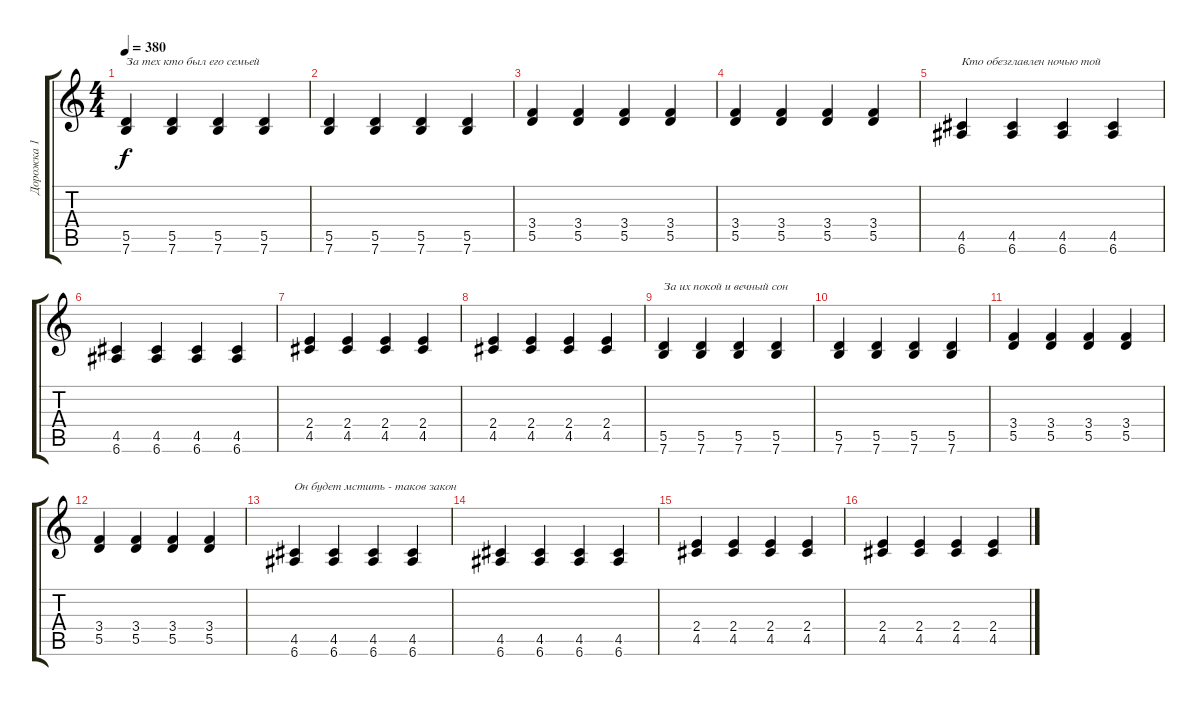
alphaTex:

\track ("Дорожка 1" "Дорожка 1") {instrument distortionguitar}
\staff {score tabs}
\tuning (E4 B3 G3 D3 A2 E2) {hide}
\ts (4 4)
\tempo 380
\clef g2
\ks c
(5.5 7.6).4{txt "За тех кто был его семьей" dy f} (5.5 7.6).4 (5.5 7.6).4 (5.5 7.6).4 |
(5.5 7.6).4 (5.5 7.6).4 (5.5 7.6).4 (5.5 7.6).4 |
(3.4 5.5).4 (3.4 5.5).4 (3.4 5.5).4 (3.4 5.5).4 |
(3.4 5.5).4 (3.4 5.5).4 (3.4 5.5).4 (3.4 5.5).4 |
(4.5 6.6).4{txt "Кто обезглавлен ночью той"} (4.5 6.6).4 (4.5 6.6).4 (4.5 6.6).4 |
(4.5 6.6).4 (4.5 6.6).4 (4.5 6.6).4 (4.5 6.6).4 |
(2.4 4.5).4 (2.4 4.5).4 (2.4 4.5).4 (2.4 4.5).4 |
(2.4 4.5).4 (2.4 4.5).4 (2.4 4.5).4 (2.4 4.5).4 |
(5.5 7.6).4{txt "За их покой и вечный сон"} (5.5 7.6).4 (5.5 7.6).4 (5.5 7.6).4 |
(5.5 7.6).4 (5.5 7.6).4 (5.5 7.6).4 (5.5 7.6).4 |
(3.4 5.5).4 (3.4 5.5).4 (3.4 5.5).4 (3.4 5.5).4 |
(3.4 5.5).4 (3.4 5.5).4 (3.4 5.5).4 (3.4 5.5).4 |
(4.5 6.6).4{txt "Он будет мстить - таков закон"} (4.5 6.6).4 (4.5 6.6).4 (4.5 6.6).4 |
(4.5 6.6).4 (4.5 6.6).4 (4.5 6.6).4 (4.5 6.6).4 |
(2.4 4.5).4 (2.4 4.5).4 (2.4 4.5).4 (2.4 4.5).4 |
(2.4 4.5).4 (2.4 4.5).4 (2.4 4.5).4 (2.4 4.5).4
